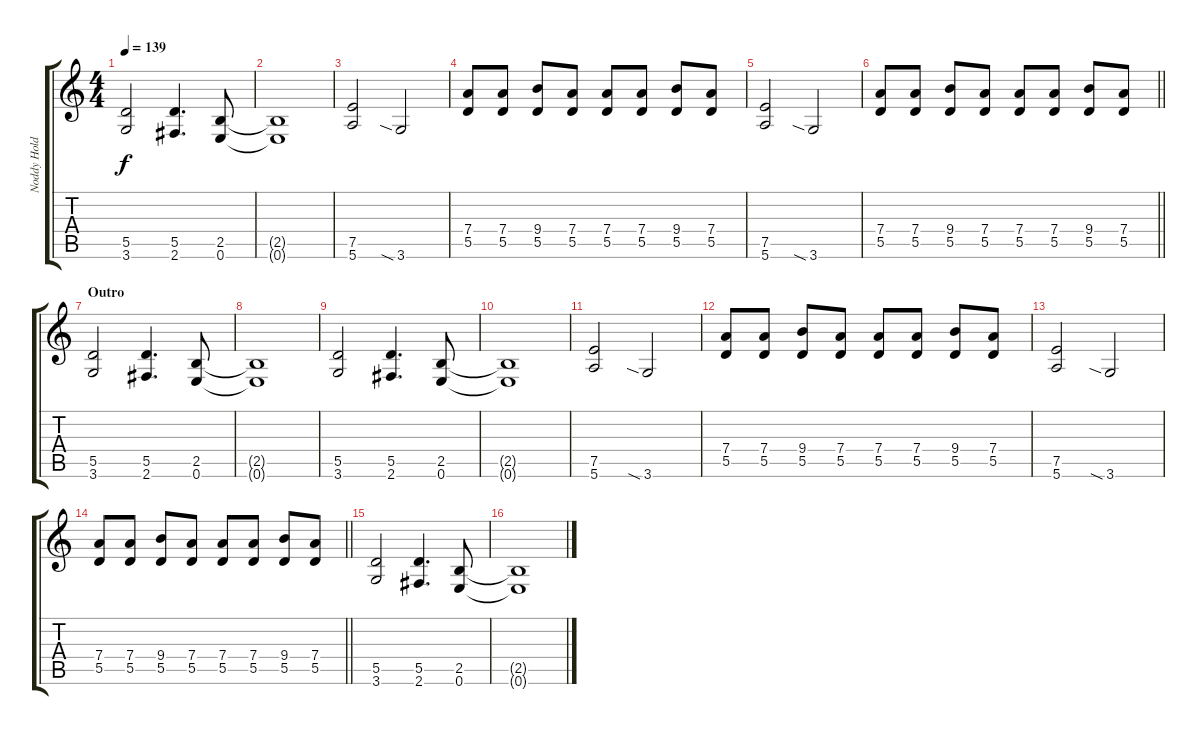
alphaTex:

\track ("Noddy Holder" "Noddy Hold") {instrument distortionguitar}
\staff {score tabs}
\tuning (E4 B3 G3 D3 A2 E2) {hide}
\ts (4 4)
\tempo 139
\clef g2
\ks c
(5.5 3.6).2{dy f} (5.5 2.6).4{d} (2.5 0.6).8 |
(2.5{t} 0.6{t}).1 |
(7.5 5.6).2 3.6{sia}.2 |
(7.4 5.5).8 (7.4 5.5).8 (9.4 5.5).8 (7.4 5.5).8 (7.4 5.5).8 (7.4 5.5).8 (9.4 5.5).8 (7.4 5.5).8 |
(7.5 5.6).2 3.6{sia}.2 |
\barLineRight lightlight
(7.4 5.5).8 (7.4 5.5).8 (9.4 5.5).8 (7.4 5.5).8 (7.4 5.5).8 (7.4 5.5).8 (9.4 5.5).8 (7.4 5.5).8 |
\section ("" "Outro")
(5.5 3.6).2 (5.5 2.6).4{d} (2.5 0.6).8 |
(2.5{t} 0.6{t}).1 |
(5.5 3.6).2 (5.5 2.6).4{d} (2.5 0.6).8 |
(2.5{t} 0.6{t}).1 |
(7.5 5.6).2 3.6{sia}.2 |
(7.4 5.5).8 (7.4 5.5).8 (9.4 5.5).8 (7.4 5.5).8 (7.4 5.5).8 (7.4 5.5).8 (9.4 5.5).8 (7.4 5.5).8 |
(7.5 5.6).2 3.6{sia}.2 |
\barLineRight lightlight
(7.4 5.5).8 (7.4 5.5).8 (9.4 5.5).8 (7.4 5.5).8 (7.4 5.5).8 (7.4 5.5).8 (9.4 5.5).8 (7.4 5.5).8 |
(5.5 3.6).2 (5.5 2.6).4{d} (2.5 0.6).8 |
(2.5{t} 0.6{t}).1
